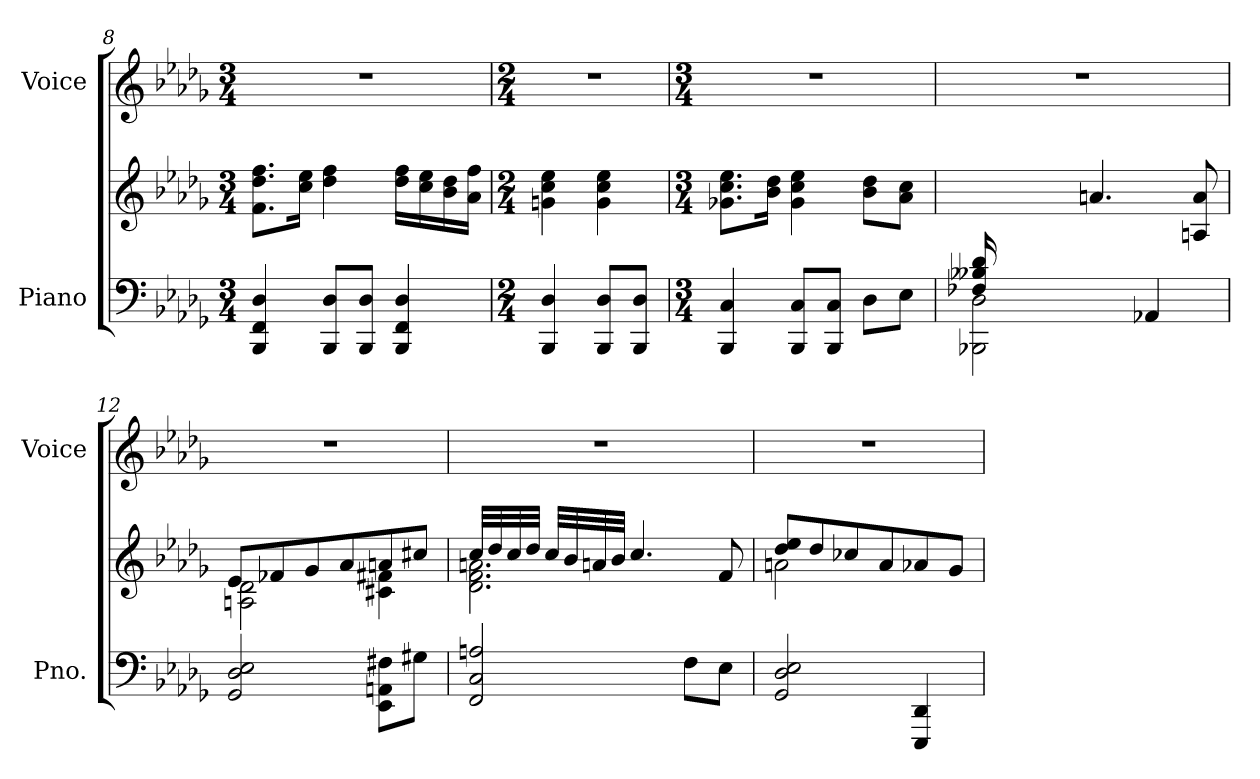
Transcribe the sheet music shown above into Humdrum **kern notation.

**kern	**kern	**dynam	**kern
*part2	*part2	*part2	*part1
*staff3	*staff2	*staff2/3	*staff1
*I"Piano	*	*	*I"Voice
*I'Pno.	*	*	*I'Voice
*clefF4	*clefG2	*	*clefG2
*k[b-e-a-d-g-]	*k[b-e-a-d-g-]	*	*k[b-e-a-d-g-]
*D-:	*D-:	*	*D-:
*M3/4	*M3/4	*	*M3/4
=8	=8	=8	=8
!	!	!	!LO:N:vis=1
4BBB-i/ 4FFi 4D-i	8.fi\ 8.dd-i 8.ffiL	.	2.r
.	16cci\ 16ee-iJk	.	.
8BBB-i/ 8D-iL	4dd-i\ 4ffi	.	.
8BBB-i/ 8D-iJ	.	.	.
4BBB-i/ 4FFi 4D-i	16dd-i\ 16ffiLL	.	.
.	16cci\ 16ee-i	.	.
.	16b-i\ 16dd-i	.	.
.	16a-i\ 16ffiJJ	.	.
!!LO:PB:g=z
=9	=9	=9	=9
*M2/4	*M2/4	*	*M2/4
!	!	!	!LO:N:vis=1
4BBB-i/ 4D-i	4gni\ 4cci 4ee-i	.	2r
8BBB-i/ 8D-iL	4gi\ 4cci 4ee-i	.	.
8BBB-i/ 8D-iJ	.	.	.
=10	=10	=10	=10
*M3/4	*M3/4	*	*M3/4
!	!	!	!LO:N:vis=1
4BBB-i/ 4Ci	8.g-Xi\ 8.cci 8.ee-iL	.	2.r
.	16b-i\ 16dd-iJk	.	.
8BBB-i/ 8CiL	4g-i\ 4cci 4ee-i	.	.
8BBB-i/ 8CiJ	.	.	.
8D-i\L	8b-i\ 8dd-iL	.	.
8E-i\J	8a-i\ 8cciJ	.	.
=11	=11	=11	=11
*^	*	*	*
!	!	!	!	!LO:N:vis=1
16F-Xi/ 16B--Xi 16d-iLL	2BBB-Xi\ 2D-i	16ryy	sf sf	2.r
2ryy	.	16cc-Xi\	.	.
.	.	16b--Xi/	.	.
.	.	16a-i/JJ	.	.
.	.	4.ani/	.	.
.	4AA-Xi/	.	.	.
8.ryy	.	.	.	.
.	.	8Ani/ 8ai	.	.
*v	*v	*	*	*
=12	=12	=12	=12
*	*^	*	*
!	!	!	!	!LO:N:vis=1
2GG-i/ 2D-i 2E-i	8e-i/L	2Ani\ 2d-i	.	2.r
.	8f-Xi/	.	.	.
.	8g-i/	.	.	.
.	8a-i/	.	.	.
8EE-i\ 8AAni 8F#XiL	8ani/	4c#Xi\ 4f#Xi	.	.
8G#Xi\J	8cc#Xi/J	.	.	.
!!LO:LB:g=z
=13	=13	=13	=13	=13
!	!	!	!	!LO:N:vis=1
2FFi/ 2Ci 2Ani	32cci/LLL	2.d-i\ 2.fi 2.ani	.	2.r
.	32dd-i/	.	.	.
.	32cci/	.	.	.
.	32dd-i/JJJ	.	.	.
.	32cci/LLL	.	.	.
.	32b-i/	.	.	.
.	32ani/	.	.	.
.	32b-i/JJJ	.	.	.
.	4.cci/	.	.	.
8Fi\L	.	.	.	.
8E-i\J	8fi/	.	.	.
=14	=14	=14	=14	=14
*	*8ba	*	*	*
!	!	!	!	!LO:N:vis=1
2GG-i/ 2D-i 2E-i	8d-i/ 8e-iL	2Ani\	.	2.r
.	8d-i/	.	.	.
.	8c-Xi/	.	.	.
.	8Ai/	.	.	.
*X8ba	*	*	*	*
4EEE-i/ 4DD-i	8A-Xi/	4ryy	.	.
.	8G-i/J	.	.	.
*	*v	*v	*	*
=	=	=	=
*-	*-	*-	*-
